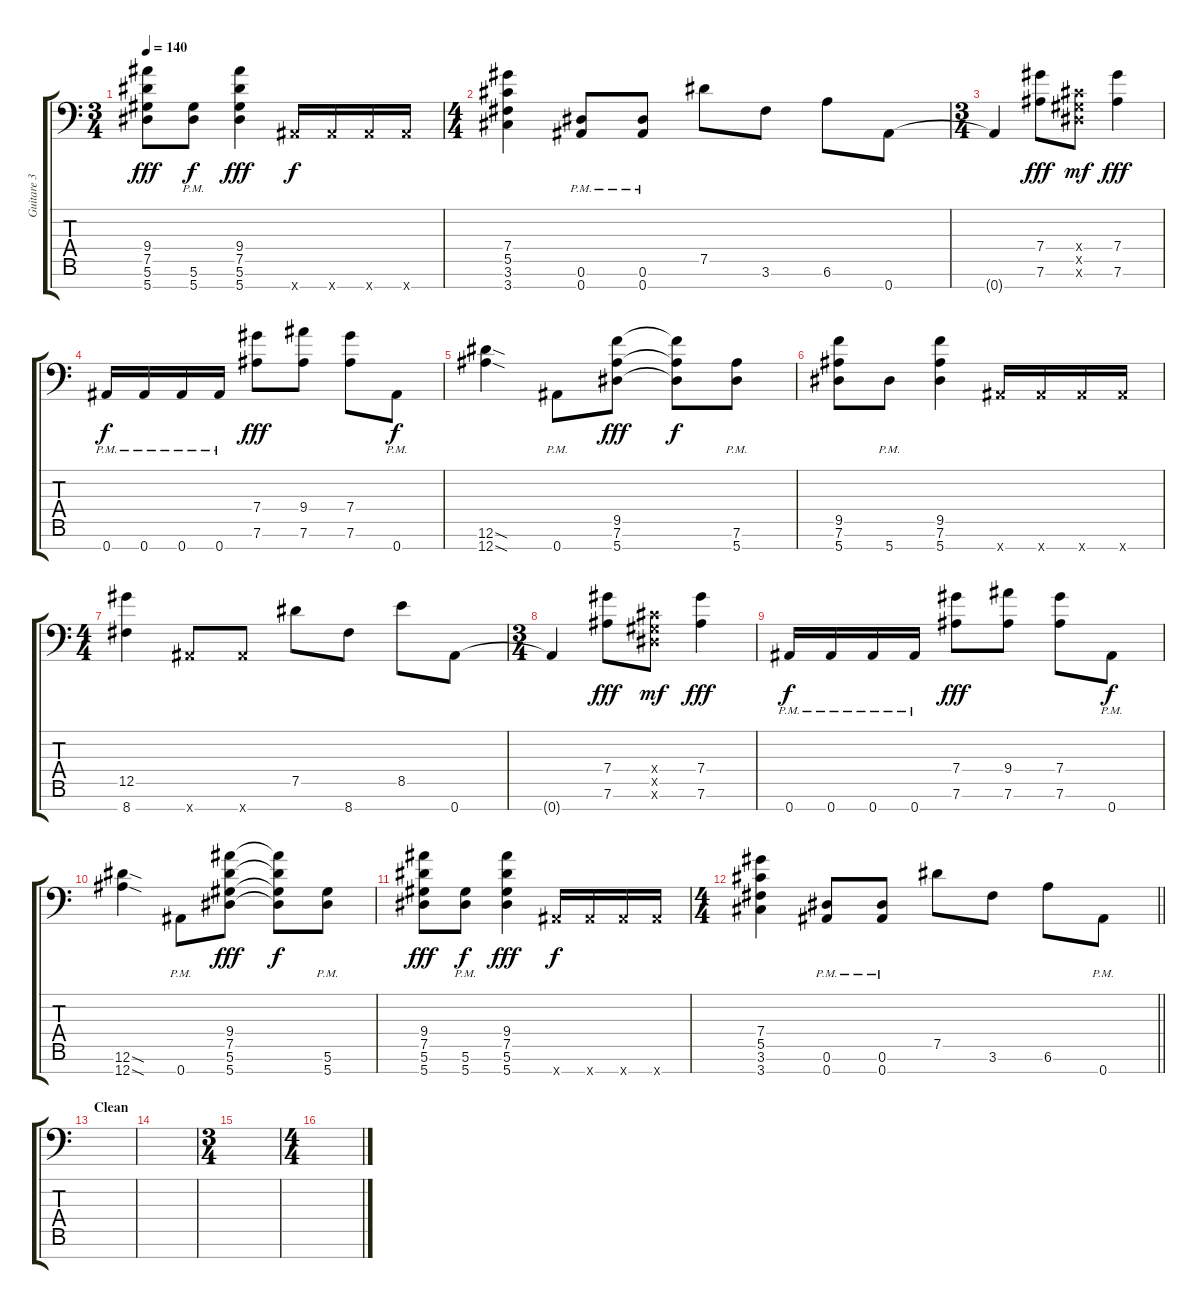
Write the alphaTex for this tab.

\track ("Guitare 3" "Guitare 3") {instrument distortionguitar}
\staff {score tabs}
\tuning (Eb4 Bb3 Gb3 Db3 Ab2 Eb2 Bb1) {hide}
\ts (3 4)
\tempo 140
\clef f4
\ks c
(9.4 7.5 5.6 5.7).8{dy fff} (5.6{pm} 5.7{pm}).8{dy f} (9.4 7.5 5.6 5.7).4{dy fff} 0.7{x}.16{dy f} 0.7{x}.16 0.7{x}.16 0.7{x}.16 |
\ts (4 4)
(7.4 5.5 3.6 3.7).4 (0.6{pm} 0.7{pm}).8 (0.6{pm} 0.7{pm}).8 7.5.8 3.6.8 6.6.8 0.7.8 |
\ts (3 4)
0.7{t}.4 (7.4 7.6).8{dy fff} (0.4{x} 0.5{x} 0.6{x}).8{dy mf} (7.4 7.6).4{dy fff} |
0.7{pm}.16{dy f} 0.7{pm}.16 0.7{pm}.16 0.7{pm}.16 (7.4 7.6).8{dy fff} (9.4 7.6).8 (7.4 7.6).8 0.7{pm}.8{dy f} |
(12.6{sod} 12.7{sod}).4 0.7{pm}.8 (9.5 7.6 5.7).8{dy fff} (9.5{t} 7.6{t} 5.7{t}).8{dy f} (7.6{pm} 5.7{pm}).8 |
(9.5 7.6 5.7).8 5.7{pm}.8 (9.5 7.6 5.7).4 0.7{x}.16 0.7{x}.16 0.7{x}.16 0.7{x}.16 |
\ts (4 4)
(12.5 8.7).4 0.7{x}.8 0.7{x}.8 7.5.8 8.7.8 8.5.8 0.7.8 |
\ts (3 4)
0.7{t}.4 (7.4 7.6).8{dy fff} (0.4{x} 0.5{x} 0.6{x}).8{dy mf} (7.4 7.6).4{dy fff} |
0.7{pm}.16{dy f} 0.7{pm}.16 0.7{pm}.16 0.7{pm}.16 (7.4 7.6).8{dy fff} (9.4 7.6).8 (7.4 7.6).8 0.7{pm}.8{dy f} |
(12.6{sod} 12.7{sod}).4 0.7{pm}.8 (9.4 7.5 5.6 5.7).8{dy fff} (9.4{t} 7.5{t} 5.6{t} 5.7{t}).8{dy f} (5.6{pm} 5.7{pm}).8 |
(9.4 7.5 5.6 5.7).8{dy fff} (5.6{pm} 5.7{pm}).8{dy f} (9.4 7.5 5.6 5.7).4{dy fff} 0.7{x}.16{dy f} 0.7{x}.16 0.7{x}.16 0.7{x}.16 |
\ts (4 4)
\barLineRight lightlight
(7.4 5.5 3.6 3.7).4 (0.6{pm} 0.7{pm}).8 (0.6{pm} 0.7{pm}).8 7.5.8 3.6.8 6.6.8 0.7{pm}.8 |
\section ("" "Clean")
|
|
\ts (3 4)
|
\ts (4 4)
